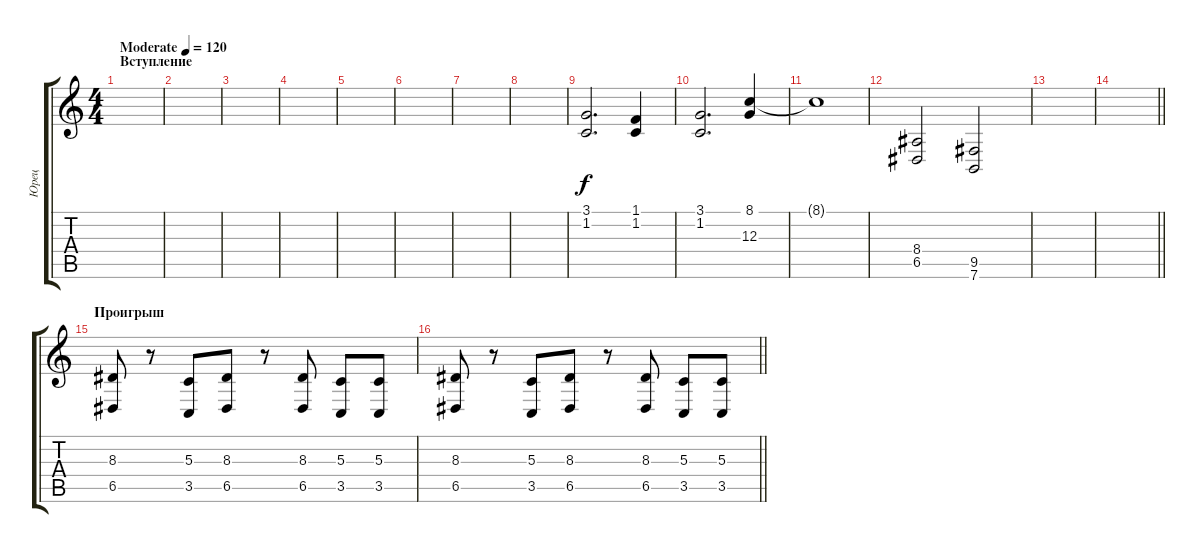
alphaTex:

\track ("Юрец" "Юрец") {instrument acousticgrandpiano}
\staff {score tabs}
\tuning (E4 B3 G3 D3 A2 E2) {hide}
\ts (4 4)
\section ("" "Вступление")
\tempo (120 "Moderate")
\clef g2
\ks c
|
|
|
|
|
|
|
|
(3.1 1.2).2{d} (1.1 1.2).4 |
(3.1 1.2).2{d} (8.1 12.3).4 |
8.1{t}.1 |
(8.4 6.5).2 (9.5 7.6).2 |
|
\barLineRight lightlight
|
\section ("" "Проигрыш")
(8.3 6.5).8 r.8 (5.3 3.5).8 (8.3 6.5).8 r.8 (8.3 6.5).8 (5.3 3.5).8 (5.3 3.5).8 |
\barLineRight lightlight
(8.3 6.5).8 r.8 (5.3 3.5).8 (8.3 6.5).8 r.8 (8.3 6.5).8 (5.3 3.5).8 (5.3 3.5).8
